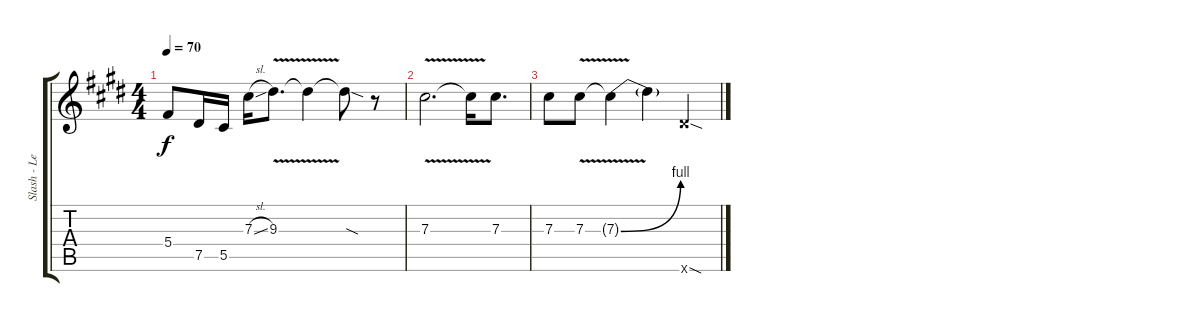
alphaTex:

\track ("Slash - Lead Guitar" "Slash - Le") {instrument distortionguitar}
\staff {score tabs}
\tuning (Eb4 Bb3 Gb3 Db3 Ab2 Eb2) {hide}
\ts (4 4)
\tempo 70
\clef g2
\ks e
5.4.8{dy f} 7.5.16 5.5.16 7.3{sl}.16 9.3{v}.8{d} 9.3{t}.4 9.3{sod t}.8 r.8 |
7.3{v}.2{d} 7.3{t}.16 7.3.8{d} |
7.3.8 7.3{v}.8 7.3{be (bend 0 0 60 4) t}.4 7.3{t}.4 12.6{sod x}.4
